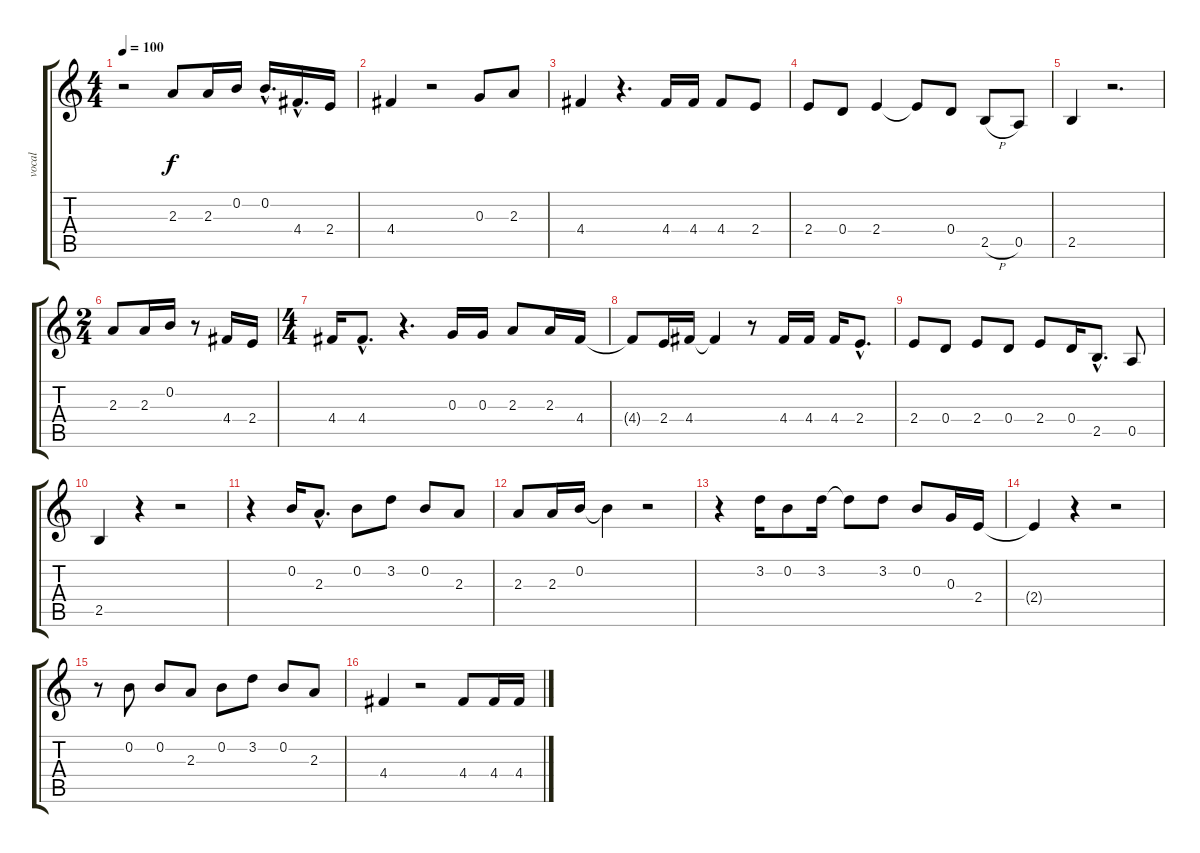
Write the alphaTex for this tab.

\track ("vocal" "vocal") {instrument distortionguitar}
\staff {score tabs}
\tuning (E4 B3 G3 D3 A2 E2) {hide}
\ts (4 4)
\tempo 100
\clef g2
\ks c
r.2{dy f instrument distortionguitar} 2.3.8 2.3.16 0.2.16 0.2{hac}.16{d} 4.4{hac}.16{d} 2.4.16 |
4.4.4 r.2 0.3.8 2.3.8 |
4.4.4 r.4{d} 4.4.16 4.4.16 4.4.8 2.4.8 |
2.4.8 0.4.8 2.4.4 2.4{t}.8 0.4.8 2.5{h}.8 0.5.8 |
2.5.4 r.2{d} |
\ts (2 4)
2.3.8 2.3.16 0.2.16 r.8 4.4.16 2.4.16 |
\ts (4 4)
4.4.16 4.4{hac}.8{d} r.4{d} 0.3.16 0.3.16 2.3.8 2.3.16 4.4.16 |
4.4{t}.8 2.4.16 4.4.16 4.4{t}.4 r.8 4.4.16 4.4.16 4.4.16 2.4{hac}.8{d} |
2.4.8 0.4.8 2.4.8 0.4.8 2.4.8 0.4.16 2.5{hac}.8{d} 0.5.8 |
2.5.4 r.4 r.2 |
r.4 0.2.16 2.3{hac}.8{d} 0.2.8 3.2.8 0.2.8 2.3.8 |
2.3.8 2.3.16 0.2.16 0.2{t}.4 r.2 |
r.4 3.2.16 0.2.8 3.2.16 3.2{t}.8 3.2.8 0.2.8 0.3.16 2.4.16 |
2.4{t}.4 r.4 r.2 |
r.8 0.2.8 0.2.8 2.3.8 0.2.8 3.2.8 0.2.8 2.3.8 |
4.4.4 r.2 4.4.8 4.4.16 4.4.16
